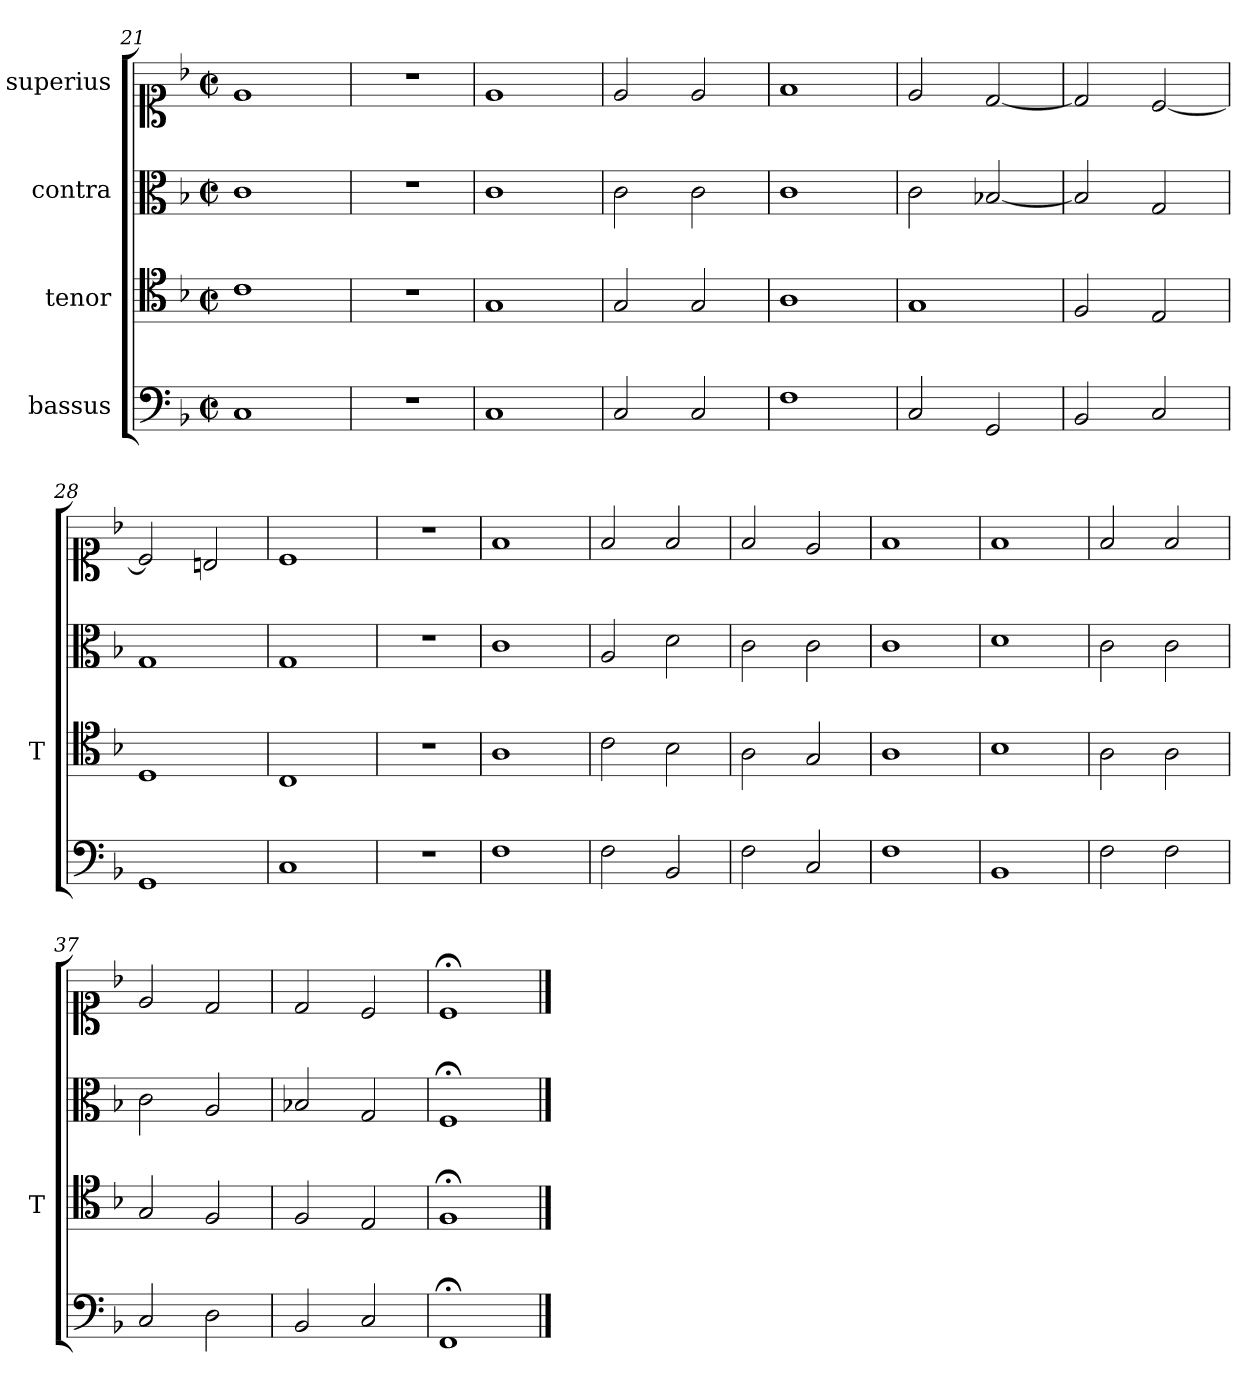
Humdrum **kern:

**kern	**kern	**kern	**kern
*part4	*part3	*part2	*part1
*staff4	*staff3	*staff2	*staff1
*I"bassus	*I"tenor	*I"contra	*I"superius
*	*I'T	*	*
*clefF4	*clefC4	*clefC3	*clefC1
*k[b-]	*k[b-]	*k[b-]	*k[b-]
*M2/2	*M2/2	*M2/2	*M2/2
*met(c|)	*met(c|)	*met(c|)	*met(c|)
=21	=21	=21	=21
1C	1c	1c	1e
=22	=22	=22	=22
1r	1r	1r	1r
=23	=23	=23	=23
1C	1G	1c	1e
=24	=24	=24	=24
2C	2G	2c	2e
2C	2G	2c	2e
=25	=25	=25	=25
1F	1A	1c	1f
=26	=26	=26	=26
2C	1G	2c	2e
2GG	.	[2B-X	[2d
=27	=27	=27	=27
2BB-	2F	2B-]	2d]
2C	2E	2G	[2c
=28	=28	=28	=28
1GG	1D	1G	2c]
.	.	.	2Bn
=29	=29	=29	=29
1C	1C	1G	1c
=30	=30	=30	=30
1r	1r	1r	1r
=31	=31	=31	=31
1F	1A	1c	1f
=32	=32	=32	=32
2F	2c	2A	2f
2BB-	2B-	2d	2f
=33	=33	=33	=33
2F	2A	2c	2f
2C	2G	2c	2e
=34	=34	=34	=34
1F	1A	1c	1f
=35	=35	=35	=35
1BB-	1B-	1d	1f
=36	=36	=36	=36
2F	2A	2c	2f
2F	2A	2c	2f
=37	=37	=37	=37
2C	2G	2c	2e
2D	2F	2A	2d
=38	=38	=38	=38
2BB-	2F	2B-X	2d
2C	2E	2G	2c
=39	=39	=39	=39
1FF;<	1F;<	1F;<	1c;<
==	==	==	==
*-	*-	*-	*-
